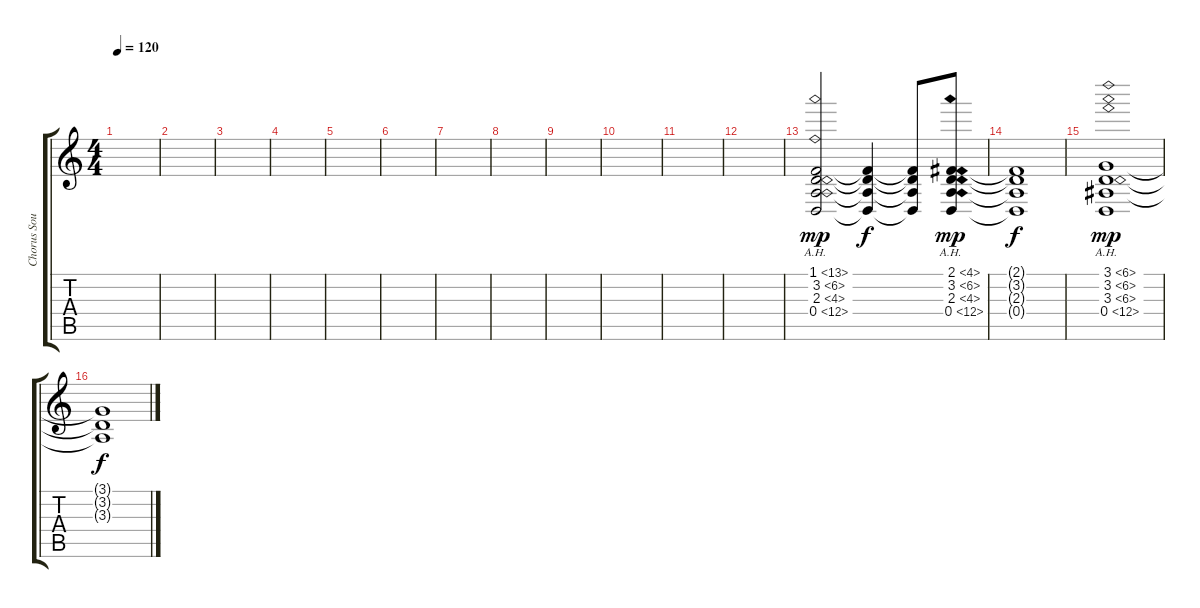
\track ("Chorus Sound FX" "Chorus Sou") {instrument choiraahs}
\staff {score tabs}
\tuning (E4 B3 G3 D3 A2 E2) {hide}
\ts (4 4)
\tempo 120
\clef g2
\ks c
|
|
|
|
|
|
|
|
|
|
|
|
(1.1{ah 12} 3.2{ah 3} 2.3{ah 2} 0.4{ah 12}).2{dy mp} (1.1{t} 3.2{t} 2.3{t} 0.4{t}).4{dy f} (1.1{t} 3.2{t} 2.3{t} 0.4{t}).8 (2.1{ah 2} 3.2{ah 3} 2.3{ah 2} 0.4{ah 12}).8{dy mp} |
(2.1{t} 3.2{t} 2.3{t} 0.4{t}).1{dy f} |
(3.1{ah 3} 3.2{ah 3} 3.3{ah 3} 0.4{ah 12}).1{dy mp} |
(3.1{t} 3.2{t} 3.3{t}).1{dy f}
